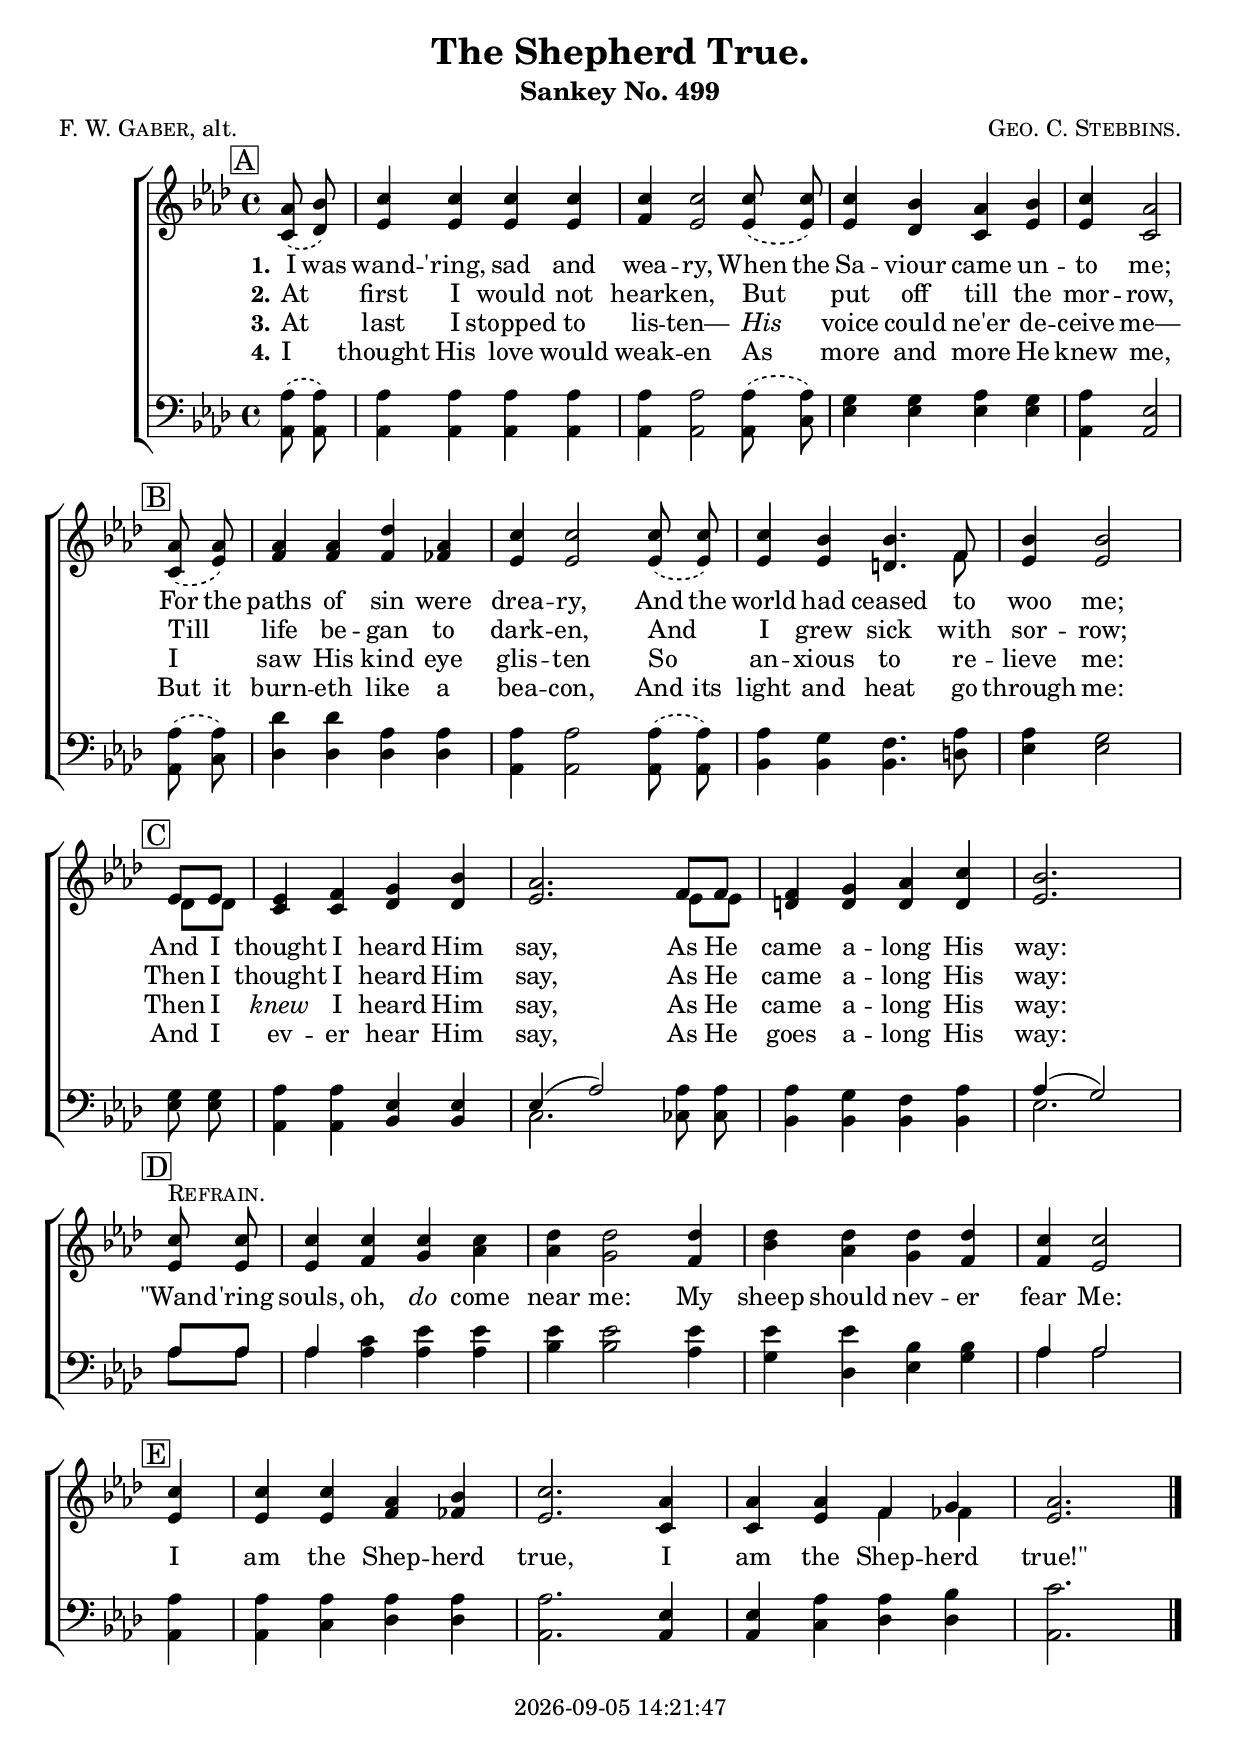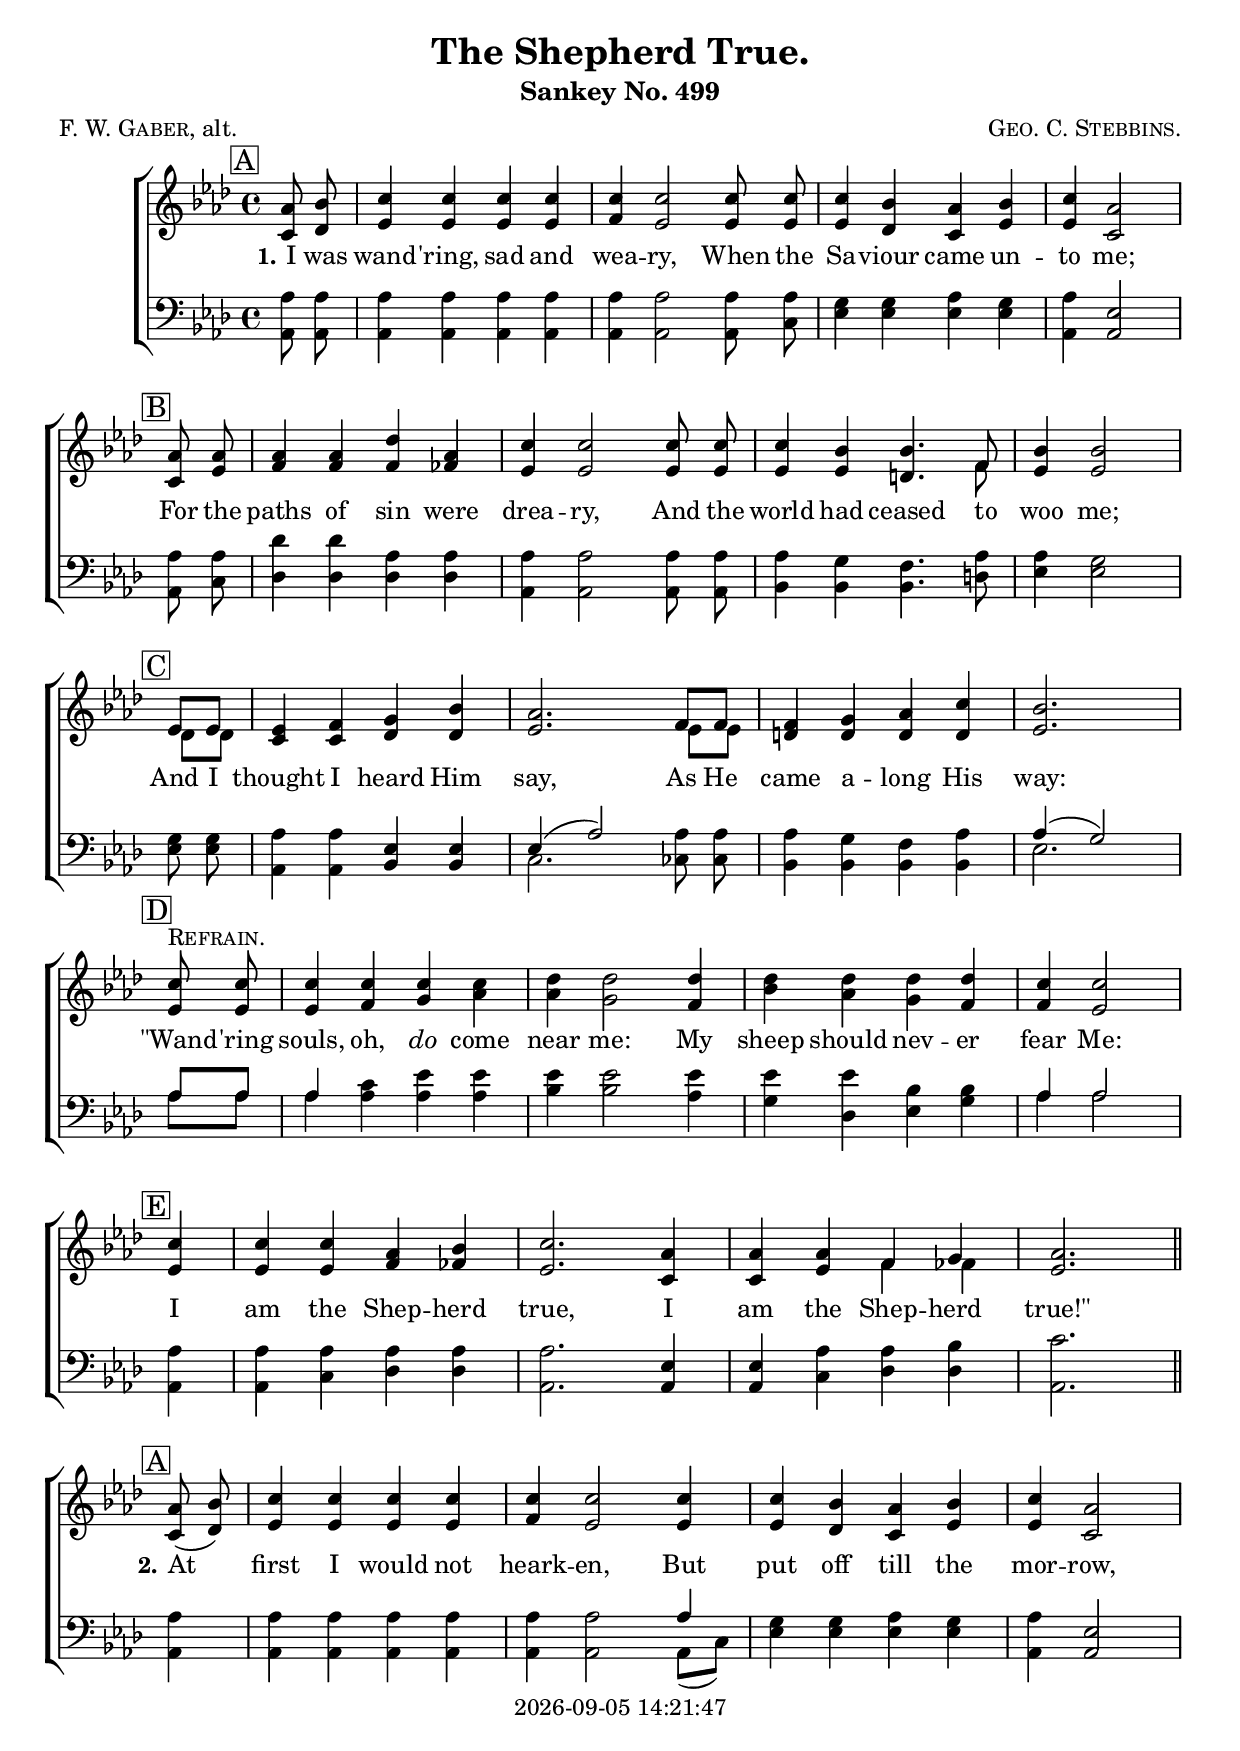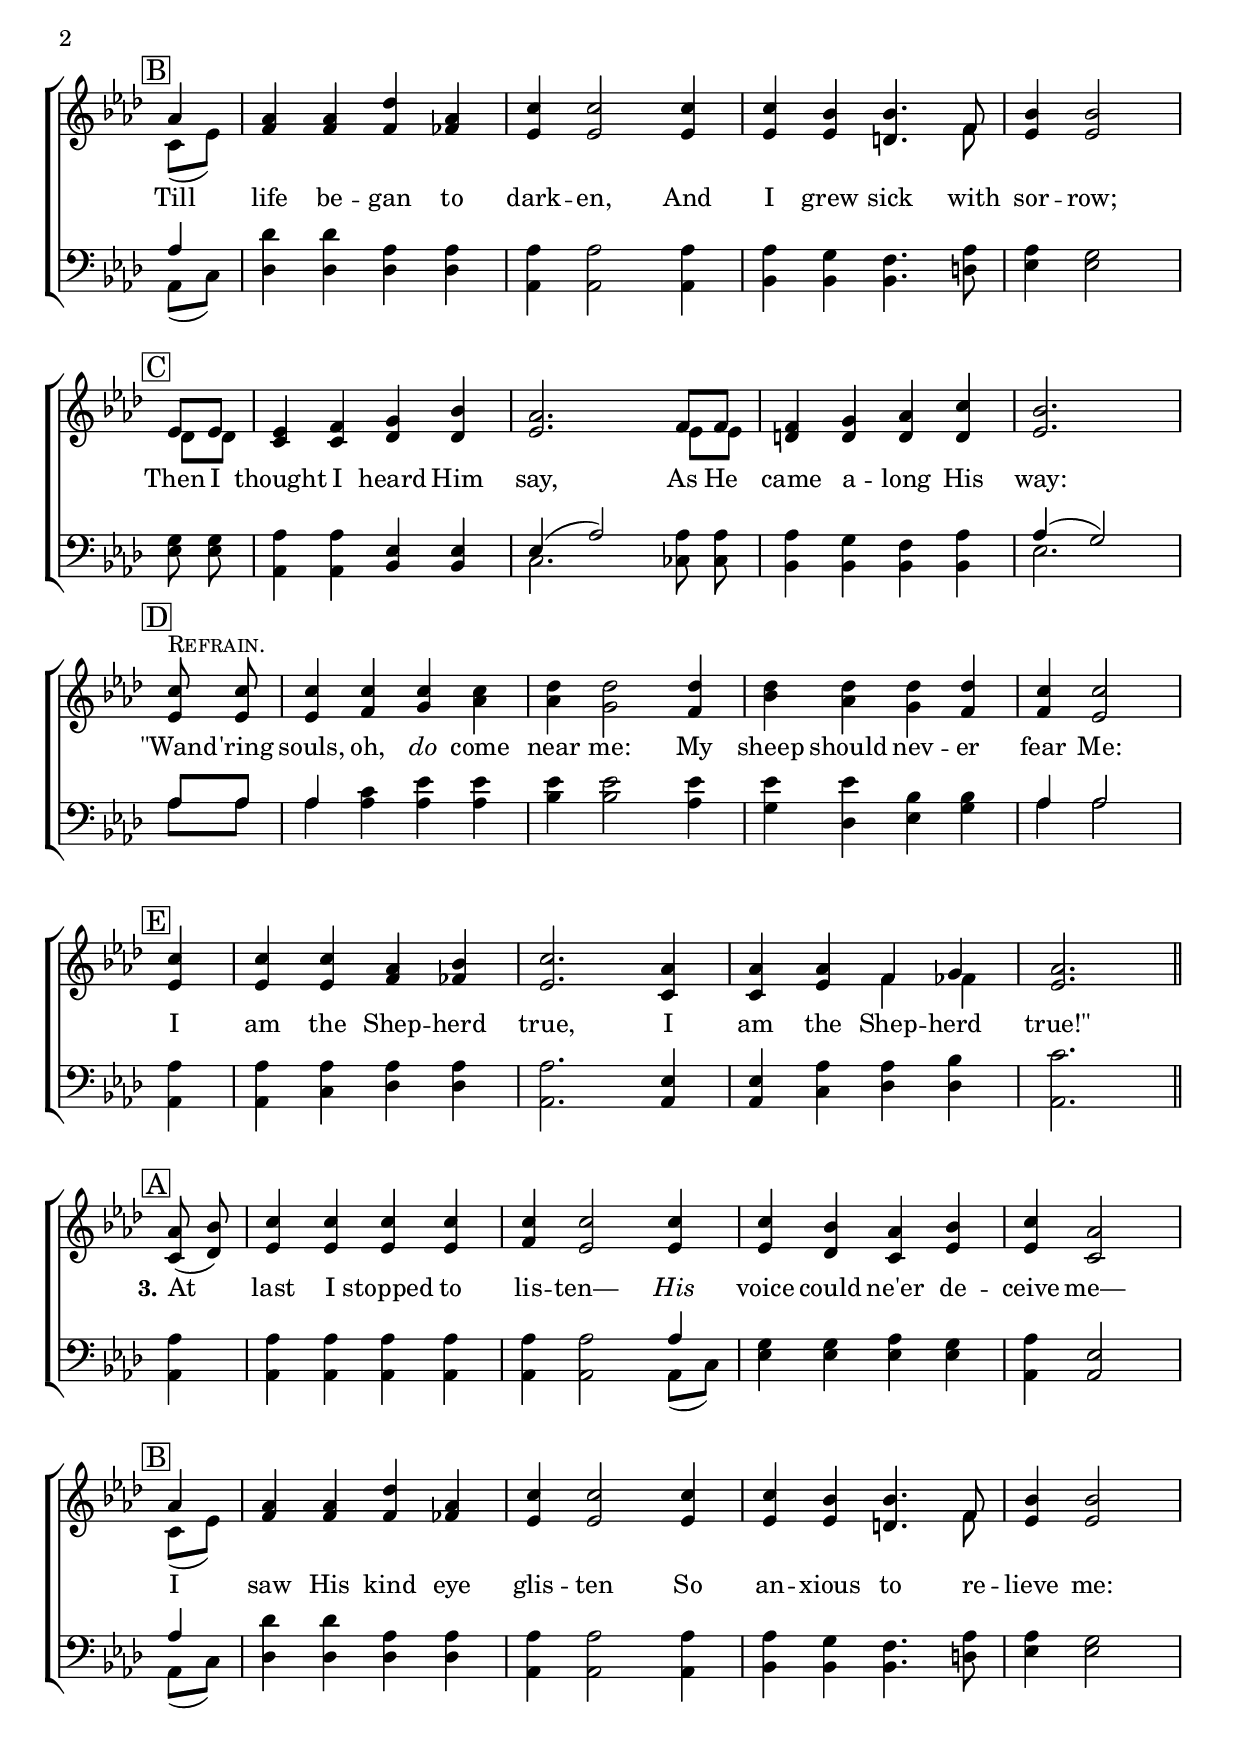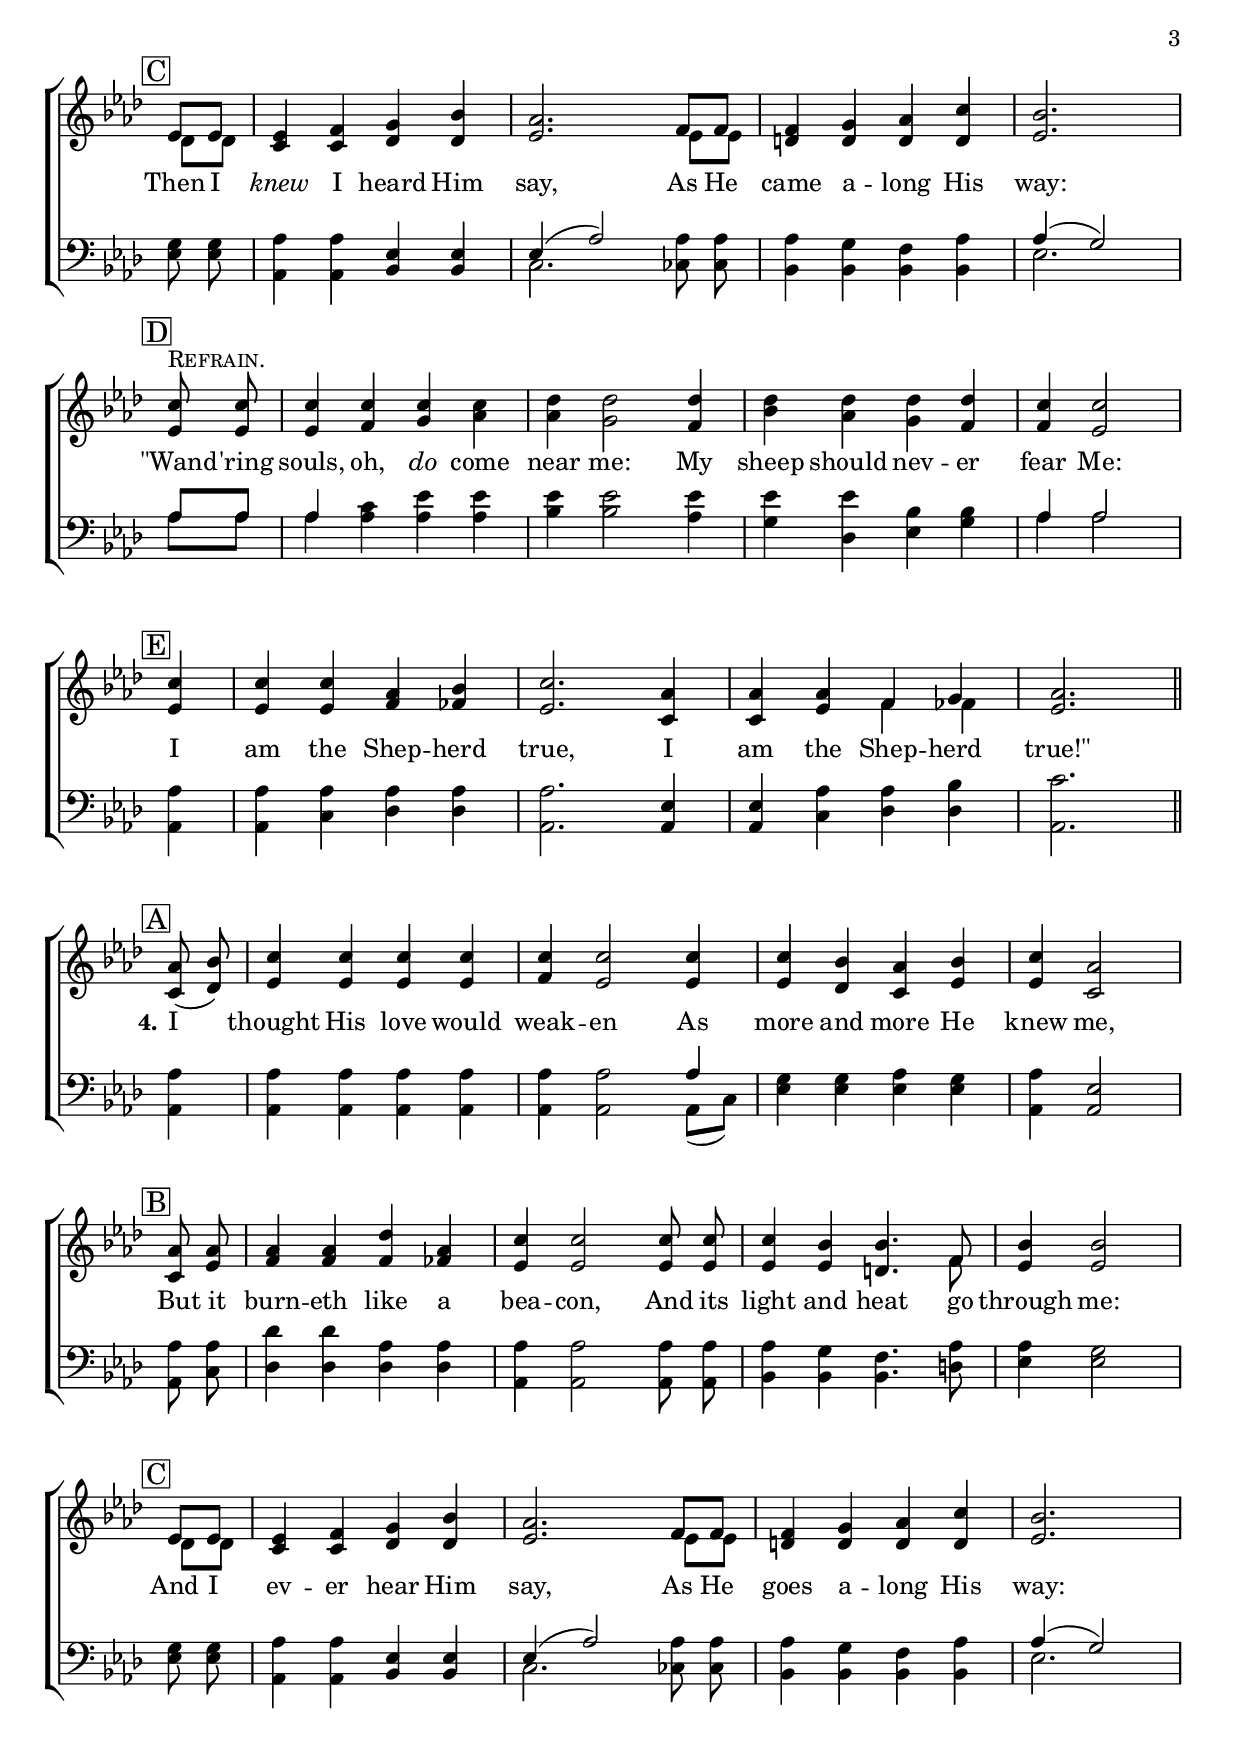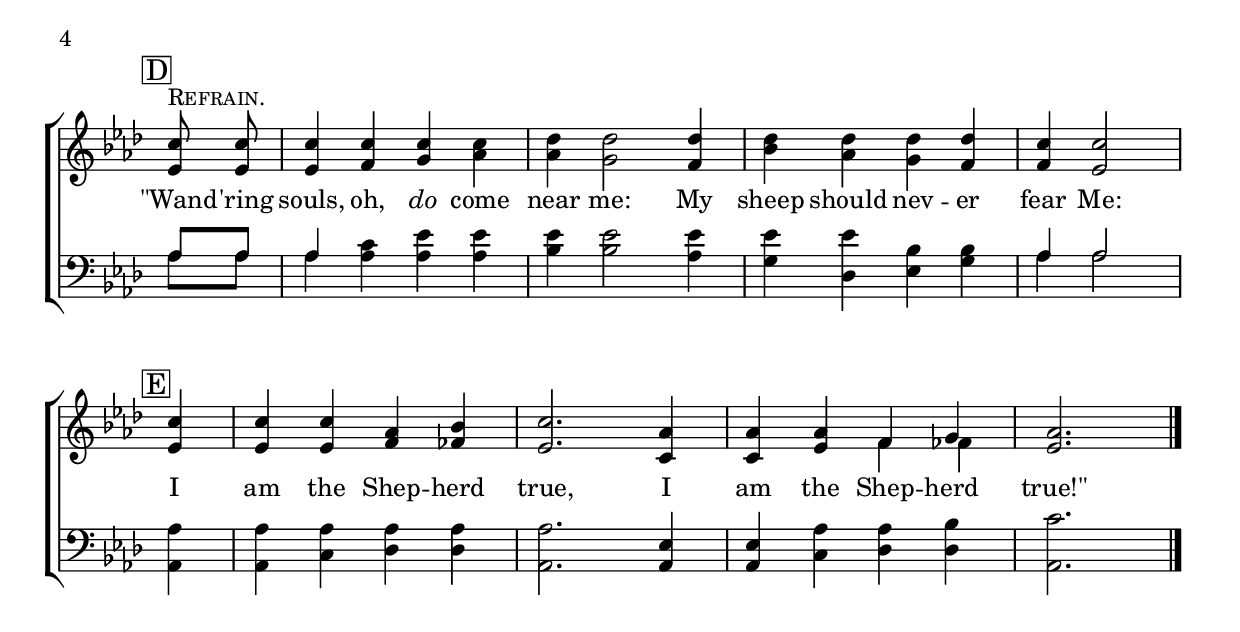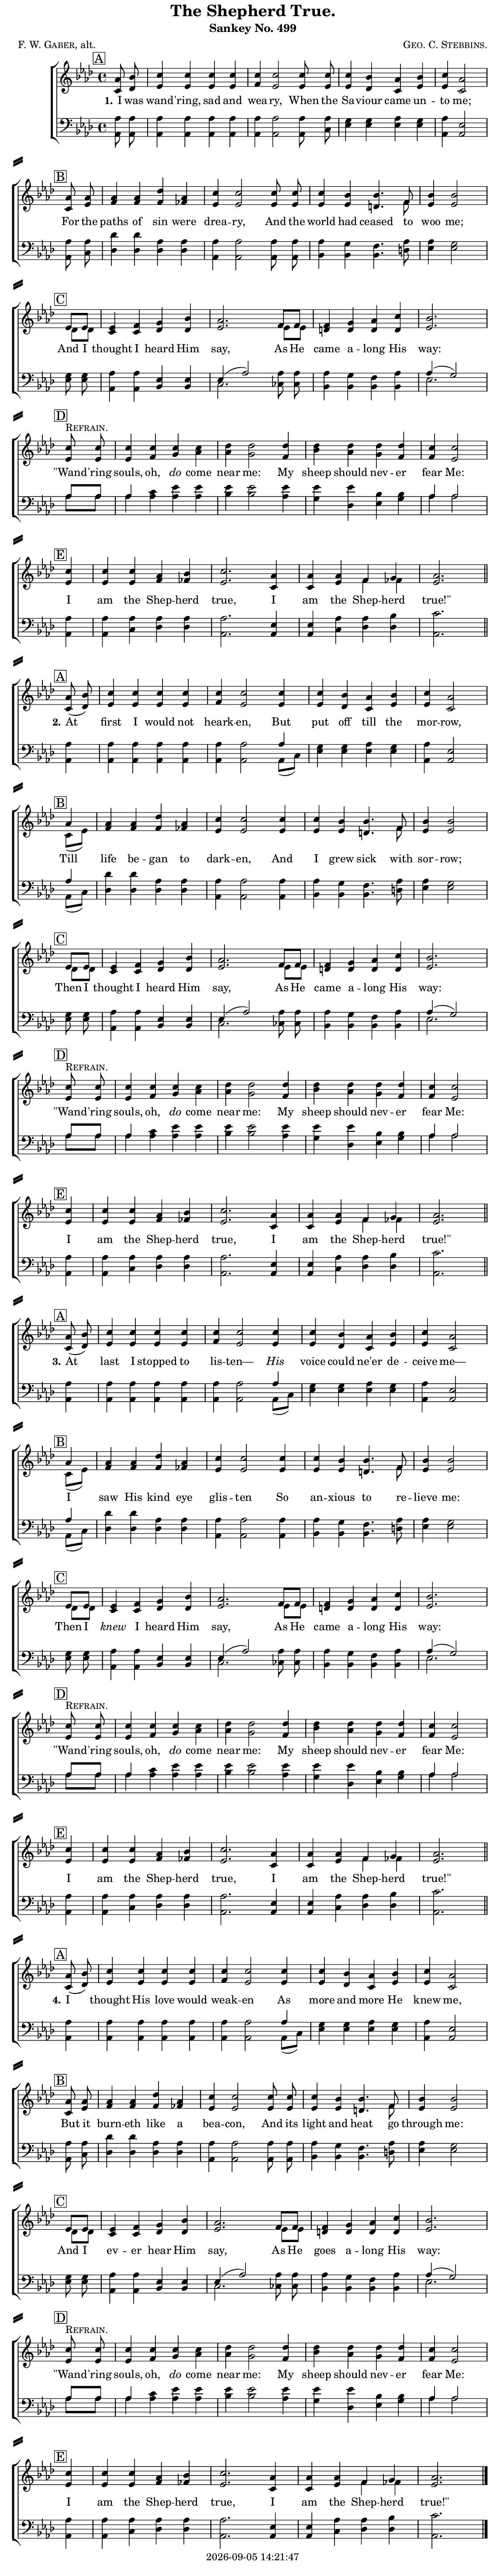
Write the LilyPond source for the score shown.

\version "2.22.1"

\include "articulate.ly"

today = #(strftime "%Y-%m-%d %H:%M:%S" (localtime (current-time)))

\header {
% centered at top
%  dedication  = "dedication"
  title       = "The Shepherd True."
  subtitle    = "Sankey No. 499"
% subsubtitle = "Sankey 880 No. Y"
%  instrument  = "instrument"
  
% arrangement of following lines:
%
%  poet    composer
%  meter   arranger
%  piece       opus

  composer    = \markup\smallCaps "Geo. C. Stebbins."
%  arranger    = "arranger"
%  opus        = "opus"

  poet        = \markup{\smallCaps "F. W. Gaber," alt.}
%  meter       = \markup\smallCaps "meter"
%  piece       = \markup\smallCaps "piece"

% centered at bottom
% tagline     = "tagline" % default lilypond version
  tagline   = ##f
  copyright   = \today
}

% #(set-global-staff-size 16)

global = {
  \key aes \major
  \time 4/4
  \partial 4
}

RehearsalTrack = {
% \set Score.currentBarNumber = #5
  \mark \markup { \box "A" } s4 s1*3 s2.
  \mark \markup { \box "B" } s4 s1*3 s2.
  \mark \markup { \box "C" } s4 s1*3 s2.
  \mark \markup { \box "D" } s4 s1*3 s2.
  \mark \markup { \box "E" } s4 s1*3 s2.
}

TempoTrack = {
  \set Score.tempoHideNote = ##t
  \tempo 4=120
}

nl = { \bar "||" \break }

soprano = \relative {
  \autoBeamOff
  \tag #'dash       {\slurDashed aes'8(bes) \slurSolid |}
  \tag #'(v2 v3 v4) {            aes8 (bes)            |}
  \tag #'v1         {            aes8  bes             |}
  c4 4 4 4 |
  \tag #'dash       {4 2 \slurDashed 8(8) \slurSolid |}
  \tag #'(v2 v3 v4) {4 2             4               |}
  \tag #'v1         {4 2             8 8             |}
  4 bes aes bes |
  \tag #'dash    {c  aes2 \bar "|" \break \slurDashed 8(8) \slurSolid |}
  \tag #'(v2 v3) {c4 aes2 \bar "|" \break             4               |}
  \tag #'(v1 v4) {c  aes2 \bar "|" \break             8 8             |}
  aes4 4 des aes | % B
  \tag #'dash    {c4 2 \slurDashed 8(8) \slurSolid |}
  \tag #'(v2 v3) {c4 2             4               |}
  \tag #'(v1 v4) {c4 2             8 8             |}
  c4 bes4 4. f8 | bes4 2 \bar "|" \break ees,8 8 |
  ees4 f g bes | aes2. f8 8 | 4 g aes c | bes2. \bar "|" \break c8^\markup\smallCaps Refrain. 8 | % C
  c4 4 4 4 | des4 2 4 | 4 4 4 4 | c4 2 \bar "|" \break 4 |
  c4 4 aes bes | c2. aes4 | 4 4 f g | aes2.
}

alto = \relative {
  \autoBeamOff
  \tag #'dash       {\slurDashed c'8(des) \slurSolid |}
  \tag #'(v2 v3 v4) {            c 8(des)            |}
  \tag #'v1         {            c 8 des             |}
  ees4 4 4 4 |
  \tag #'dash       {f4 ees2 \slurDashed 8(8) \slurSolid |}
  \tag #'(v2 v3 v4) {f4 ees2             4               |}
  \tag #'v1         {f4 ees2             8 8             |}
  ees4 des c ees |
  \tag #'dash    {4 c2 \slurDashed 8(ees) \slurSolid |}
  \tag #'(v2 v3) {4 c2             8(ees)            |}
  \tag #'(v1 v4) {4 c2             8 ees             |}
  f4 4 4 fes | % B
  \tag #'dash    {ees4 2 \slurDashed 8(8) \slurSolid |}
  \tag #'(v2 v3) {ees4 2             4               |}
  \tag #'(v1 v4) {ees4 2             8 8             |}
  4 4 d4. f8 | ees4 2 des8 8 |
  c4 4 des4 4 | ees2. 8 8 | d4 4 4 4 | ees2. 8 8 | % C
  ees4 f g aes | aes g2 f4 | bes aes g f | f ees2 4 |
  ees4 4 f fes | ees2. c4 | 4 ees f fes | ees2.
}

tenor = \relative {
  \autoBeamOff
  \tag #'dash       {\slurDashed aes8(8) \slurSolid |}
  \tag #'(v2 v3 v4) {            aes4               |}
  \tag #'v1         {            aes8 8             |}
  4 4 4 4 |
  \tag #'dash       {4 2 \slurDashed 8(8) \slurSolid |}
  \tag #'(v2 v3 v4) {4 2             4               |}
  \tag #'v1         {4 2             8 8             |}
  g4 4 aes g |
  \tag #'dash    {aes  ees2 \slurDashed aes8(8) \slurSolid |}
  \tag #'(v2 v3) {aes4 ees2             aes4               |}
  \tag #'(v1 v4) {aes  ees2             aes8 8             |}
  des4 4 aes aes | % B
  \tag #'dash    {4 2 \slurDashed 8(8) \slurSolid |}
  \tag #'(v2 v3) {4 2             4               |}
  \tag #'(v1 v4) {4 2             8 8             |}
  4 g f4. aes8 | 4 g2 8 8 |
  aes4 4 ees4 4 | 4(aes2) 8 8 | 4 g f aes | aes(g2) aes8 8 | % C
  aes4 c ees ees | 4 2 4 | 4 4 bes bes | aes4 2 4 |
  aes4 4 4 4 | 2. ees4 | 4 aes aes bes | c2.
}

bass = \relative {
  \autoBeamOff
  \tag #'dash       {\slurDashed aes,8(8) \slurSolid |}
  \tag #'(v2 v3 v4) {            aes 4               |}
  \tag #'v1         {            aes 8 8             |}
  4 4 4 4 |
  \tag #'dash       {4 2 \slurDashed 8(c) \slurSolid |}
  \tag #'(v2 v3 v4) {4 2             8(c)            |}
  \tag #'v1         {4 2             8 c             |}
  ees4 4 4 4 |
  \tag #'dash    {aes,4 2 \slurDashed 8(c) \slurSolid |}
  \tag #'(v2 v3) {aes 4 2             8(c)            |}
  \tag #'(v1 v4) {aes 4 2             8 c             |}
  des4 4 4 4 | % B
  \tag #'dash    {aes4 2 \slurDashed 8(8) \slurSolid |}
  \tag #'(v2 v3) {aes4 2             4               |}
  \tag #'(v1 v4) {aes4 2             8 8             |}
  bes4 4 4. d8 | ees4 2 8 8 |
  aes,4 4 bes bes | c2. ces8 8 | bes4 4 4 4 | ees2. aes8 8 | % C
  aes4 4 4 4 | bes4 2 aes4 | g des ees g | aes4 2 aes,4 |
  aes4 c des des | aes2. 4 | 4 c des des | aes2.
}

nom  = {   \set ignoreMelismata = ##t }
yesm = { \unset ignoreMelismata       }

chorus = \lyricmode {
  "\"Wand" -- 'ring souls, oh, \markup\italic do come near me:
  My sheep should nev -- er fear Me:
  I am the Shep -- herd true,
  I am the Shep -- herd "true!\""
}

chorusMen = \lyricmode {
}

verses = 4

wordsOne = \lyricmode {
  \set stanza = "1."
  \nom I was \yesm wand -- 'ring, sad and wea -- ry,
  \nom When the \yesm Sa -- viour came un -- to me;
  \nom For the \yesm paths of sin were drea -- ry,
  \nom And the \yesm world had ceased to woo me;
  And I thought I heard Him say,
  As He came a -- long His way:
}
  
wordsTwo = \lyricmode {
  \set stanza = "2."
  At first I would not heark -- en,
  But put off till the mor -- row,
  Till life be -- gan to dark -- en,
  And I grew sick with sor -- row;
  Then I thought I heard Him say,
  As He came a -- long His way:
}
  
wordsThree = \lyricmode {
  \set stanza = "3."
  At last I stopped to lis -- ten—
  \markup\italic His voice could ne'er de -- ceive me—
  I saw His kind eye glis -- ten
  So an -- xious to re -- lieve me:
  Then I \markup\italic knew I heard Him say,
  As He came a -- long His way:
}
  
wordsFour = \lyricmode {
  \set stanza = "4."
  I thought His love would weak -- en
  As more and more He knew me,
  \nom But it \yesm burn -- eth like a bea -- con,
  \nom And its \yesm light and heat go through me:
  And I ev -- er hear Him say,
  As He goes a -- long His way:
}
  
wordsMidi = \lyricmode {
  \set stanza = "1."
  "I " "was " wand "'ring, " "sad " "and " wea "ry, "
  "\nWhen " "the " Sa "viour " "came " un "to " "me; "
  "\nFor " "the " "paths " "of " "sin " "were " drea "ry, "
  "\nAnd " "the " "world " "had " "ceased " "to " "woo " "me; "
  "\nAnd " "I " "thought " "I " "heard " "Him " "say, "
  "\nAs " "He " "came " a "long " "His " "way: "
  "\n\"Wand" "'ring " "souls, " "oh, " "do " "come " "near " "me: "
  "\nMy " "sheep " "should " nev "er " "fear " "Me: "
  "\nI " "am " "the " Shep "herd " "true, "
  "\nI " "am " "the " Shep "herd " "true!\"\n"

  \set stanza = "2."
  "\nAt " "first " "I " "would " "not " heark "en, "
  "\nBut " "put " "off " "till " "the " mor "row, "
  "\nTill " "life " be "gan " "to " dark "en, "
  "\nAnd " "I " "grew " "sick " "with " sor "row; "
  "\nThen " "I " "thought " "I " "heard " "Him " "say, "
  "\nAs " "He " "came " a "long " "His " "way: "
  "\n\"Wand" "'ring " "souls, " "oh, " "do " "come " "near " "me: "
  "\nMy " "sheep " "should " nev "er " "fear " "Me: "
  "\nI " "am " "the " Shep "herd " "true, "
  "\nI " "am " "the " Shep "herd " "true!\"\n"

  \set stanza = "3."
  "\nAt " "last " "I " "stopped " "to " lis "ten— "
  "His " "voice " "could " "ne'er " de "ceive " "me— "
  "\nI " "saw " "His " "kind " "eye " glis "ten "
  "\nSo " an "xious " "to " re "lieve " "me: "
  "\nThen " "I " "knew " "I " "heard " "Him " "say, "
  "\nAs " "He " "came " a "long " "His " "way: "
  "\n\"Wand" "'ring " "souls, " "oh, " "do " "come " "near " "me: "
  "\nMy " "sheep " "should " nev "er " "fear " "Me: "
  "\nI " "am " "the " Shep "herd " "true, "
  "\nI " "am " "the " Shep "herd " "true!\"\n"

  \set stanza = "4."
  "\nI " "thought " "His " "love " "would " weak "en "
  "\nAs " "more " "and " "more " "He " "knew " "me, "
  "\nBut " "it " burn "eth " "like " "a " bea "con, "
  "\nAnd " "its " "light " "and " "heat " "go " "through " "me: "
  "\nAnd " "I " ev "er " "hear " "Him " "say, "
  "\nAs " "He " "goes " a "long " "His " "way: "
  "\n\"Wand" "'ring " "souls, " "oh, " "do " "come " "near " "me: "
  "\nMy " "sheep " "should " nev "er " "fear " "Me: "
  "\nI " "am " "the " Shep "herd " "true, "
  "\nI " "am " "the " Shep "herd " "true!\" "
}

wordsMidiMen = \lyricmode {
}

\book {
  \bookOutputSuffix "midi"
  \score {
%    \articulate
        \new ChoirStaff <<
                                % Soprano staff
          \new Staff = soprano
          <<
            \new Voice { \repeat unfold \verses \TempoTrack     }
            \new Voice { \global
                         \keepWithTag #'v1 \soprano
                         \keepWithTag #'v2 \soprano
                         \keepWithTag #'v3 \soprano
                         \keepWithTag #'v4 \soprano
                         \bar "|." }
            \addlyrics \wordsMidi
          >>
                                % Alto staff
          \new Staff = alto
          <<
            \new Voice { \global
                         \keepWithTag #'v1 \alto \nl
                         \keepWithTag #'v2 \alto \nl
                         \keepWithTag #'v3 \alto \nl
                         \keepWithTag #'v4 \alto \nl
                         \bar "|." }
          >>
                                % Tenor staff
          \new Staff = tenor
          <<
            \clef "treble_8"
            \new Voice { \global
                         \keepWithTag #'v1 \tenor
                         \keepWithTag #'v2 \tenor
                         \keepWithTag #'v3 \tenor
                         \keepWithTag #'v4 \tenor
                       }
            \addlyrics \wordsMidiMen
          >>
                                % Bass staff
          \new Staff = bass
          <<
            \clef "bass"
            \new Voice { \global
                         \keepWithTag #'v1 \bass
                         \keepWithTag #'v2 \bass
                         \keepWithTag #'v3 \bass
                         \keepWithTag #'v4 \bass
                       }
          >>
        >>
    \midi {}
  }
}

\book {
  \bookOutputSuffix "repeat"
  \score {
        \new ChoirStaff <<
                                  % Joint soprano/alto staff
          \new Staff = women \with { printPartCombineTexts = ##f }
          <<
            \new Voice \RehearsalTrack
            \new Voice \TempoTrack
            \new NullVoice = "aligner" \keepWithTag #'dash \soprano
            \new Voice \partCombine #'(2 . 88) { \global \keepWithTag #'dash \soprano \bar "|." } { \global \keepWithTag #'dash \alto }
            \new Lyrics \lyricsto "aligner" { \wordsOne \chorus }
            \new Lyrics \lyricsto "aligner"   \wordsTwo
            \new Lyrics \lyricsto "aligner"   \wordsThree
            \new Lyrics \lyricsto "aligner"   \wordsFour
          >>
                                  % Joint tenor/bass staff
          \new Staff = men \with { printPartCombineTexts = ##f }
          <<
            \clef "bass"
            \new Voice \partCombine #'(2 . 88) { \global \keepWithTag #'dash \tenor } { \global \keepWithTag #'dash \bass }
            \new NullVoice = alignerT { \keepWithTag #'dash \tenor }
          >>
          \new Lyrics \with {alignAboveContext = men} \lyricsto alignerT \chorusMen
        >>
    \layout {
      indent = 1.5\cm
      \pointAndClickOff
      \context {
        \Staff \RemoveAllEmptyStaves
      }
    }
  }
}

singlescore = {
        \new ChoirStaff <<
                                  % Joint soprano/alto staff
          \new Staff = women \with { printPartCombineTexts = ##f }
          <<
            \new Voice { \repeat unfold \verses \RehearsalTrack }
            \new Voice { \repeat unfold \verses \TempoTrack }
            \new NullVoice = "aligner" {
              \keepWithTag #'v1 \soprano
              \keepWithTag #'v2 \soprano
              \keepWithTag #'v3 \soprano
              \keepWithTag #'v4 \soprano
            }
            \new Voice \partCombine #'(2 . 88) { \global
                                                 \keepWithTag #'v1 \soprano
                                                 \keepWithTag #'v2 \soprano
                                                 \keepWithTag #'v3 \soprano
                                                 \keepWithTag #'v4 \soprano
                                                 \bar "|." }
            { \global
              \keepWithTag #'v1 \alto \nl
              \keepWithTag #'v2 \alto \nl
              \keepWithTag #'v3 \alto \nl
              \keepWithTag #'v4 \alto \nl
              \bar "|." }
            \new Lyrics \lyricsto "aligner" { \wordsOne   \chorus
                                              \wordsTwo   \chorus
                                              \wordsThree \chorus
                                              \wordsFour  \chorus
                                            }
          >>
                                  % Joint tenor/bass staff
          \new Staff = men \with { printPartCombineTexts = ##f }
          <<
            \clef "bass"
            \new Voice \partCombine #'(2 . 88) { \global
                                                 \keepWithTag #'v1 \tenor
                                                 \keepWithTag #'v2 \tenor
                                                 \keepWithTag #'v3 \tenor
                                                 \keepWithTag #'v4 \tenor
                                               }
            { \global
              \keepWithTag #'v1 \bass
              \keepWithTag #'v2 \bass
              \keepWithTag #'v3 \bass
              \keepWithTag #'v4 \bass
            }
          >>
        >>
}

\book {
  \bookOutputSuffix "single"
  \score {
    \singlescore
    \layout {
      indent = 1.5\cm
      \pointAndClickOff
      \context {
        \Staff \RemoveAllEmptyStaves
      }
    }
  }
}

\book {
  \bookOutputSuffix "singlepage"
  \paper {
    top-margin = 0
    left-margin = 7
    right-margin = 1
    paper-width = 190\mm
    page-breaking = #ly:one-page-breaking
    system-system-spacing.basic-distance = #15
    system-separator-markup = \slashSeparator
  }
  \score {
    \singlescore
    \layout {
      indent = 1.5\cm
      \pointAndClickOff
      \context {
        \Staff \RemoveAllEmptyStaves
      }
    }
  }
}
